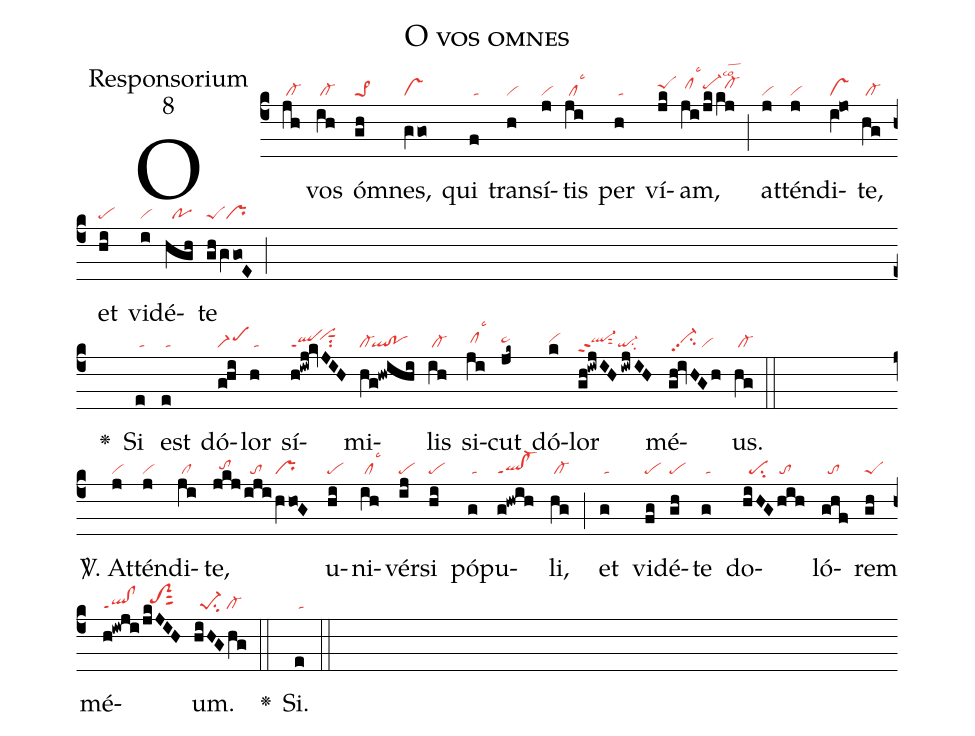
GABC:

name:O vos omnes;
office-part:Responsorium;
mode:8;
nabc-lines:1;
%%
(c4)O(jh|/cl-) vos(ih|/cl-) óm(gh|pe>1)nes,(gVgo|vs)
qui(f|/ta) trans(h|vi)í(j|vi)tis(ji|/cllsc3) per(h|/ta) ví(jk|peShi)am,(ji|/clhilsc3|/jkkj|pe-hicl-hilsco2) (;)
at(j|vi)tén(j|vi)di(iV!jo|vs)te,(hg|/cl-) et(hi|pe) vi(i|vi)dé(hgh|//po)te(ghgVgo!E|peSpr) (;Z)

<v>\greheightstar</v>() Si(e|/ta) est(e|/ta) dó(g!hi|scM1)lor(h|/ta) sí(h!iwj!kvJIH|qlppt1``vihisut1su2)mi(hg!hwihi|cl-`ql!po)lis(ih|/cl-)
si(ji|/clhhlsc3)cut(jk~|pe~hh) dó(k|vihh)lor(gh!iwjIHiwj/IH|ql-hhppt2sut2qi-su2) mé(gh!ivHGh|/vi-hhpp2su2/vi)us.(hg|/cl-) (::Z)

<sp>V/</sp>. At(j|vi)tén(j|vi)di(ji|/cl)te,(jkj|//tohh|/iji|//to|/hVho!G|pr) u(hi|pe)ni(ih|/cllsc3)vér(ij|pe)si(hi|pe) pó(g|/ta)pu(g!hwih|ql!cl-ppt1)li,(hg|/cl-) (;)
et(g|/ta) vi(fg|pe)dé(gh|pe)te(g|/ta) do(hiHG/hih|//pesu2///to)ló(ghf|//to)rem(gh|peS) mé(h!iwji|ql!clppt1|/jkJIH|//toS2hhsut2)um.(hiHGhg|//pe-1su2/cl-) (::)

<v>\greheightstar</v>() Si.(e|/ta) (::)
